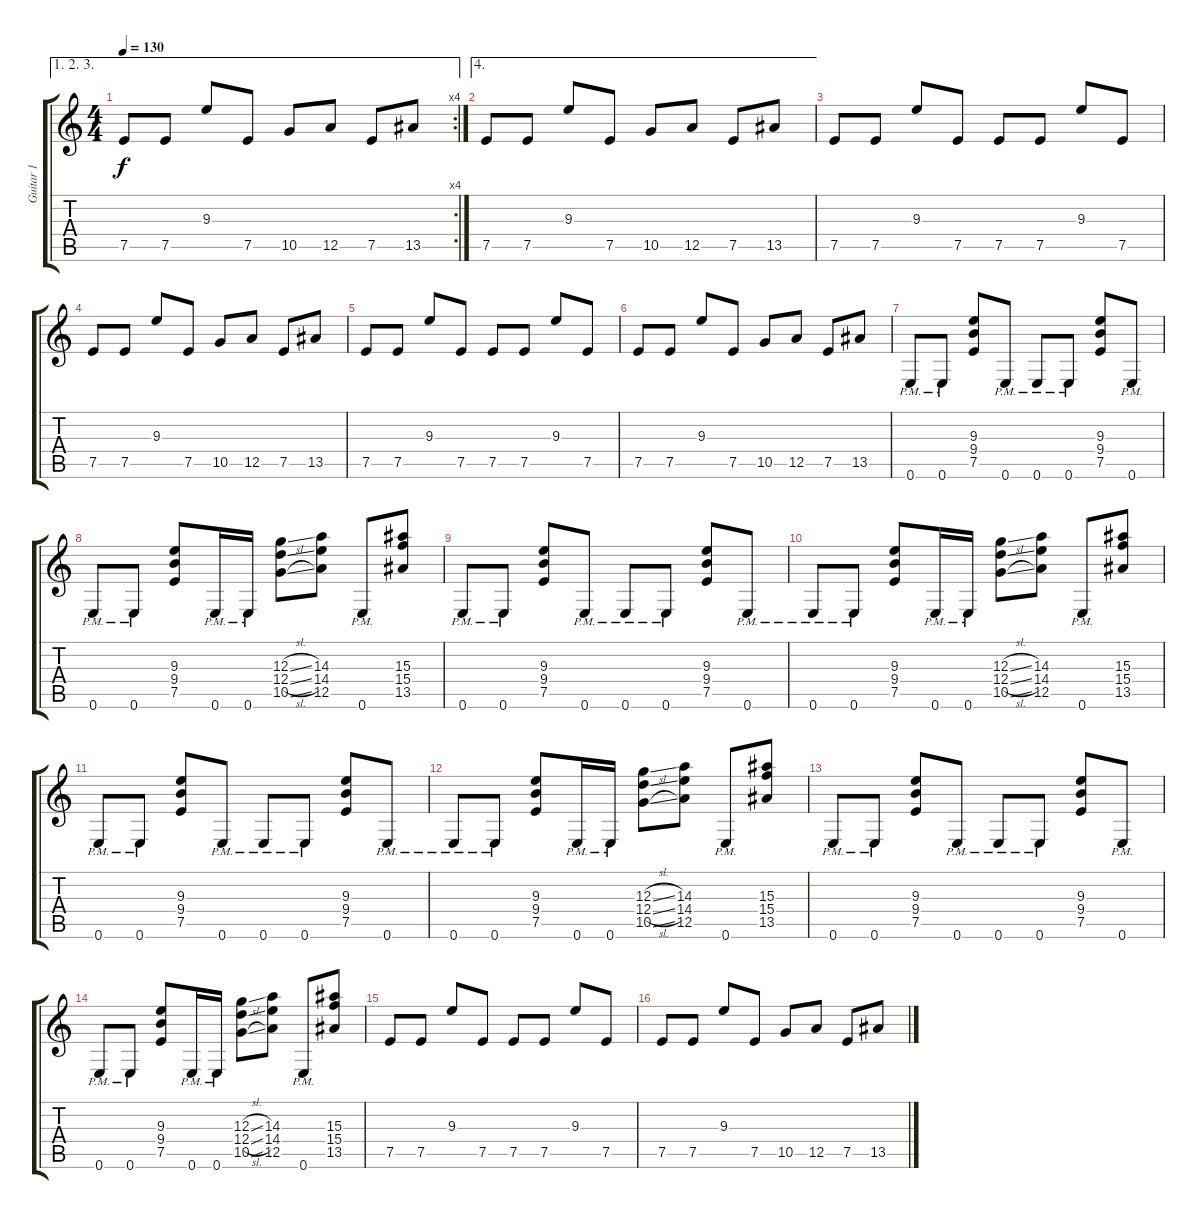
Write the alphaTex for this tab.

\track ("Guitar 1" "Guitar 1") {instrument distortionguitar}
\staff {score tabs}
\tuning (E4 B3 G3 D3 A2 E2) {hide}
\ae (1 2 3)
\rc 4
\ts (4 4)
\tempo 130
\clef g2
\ks c
7.5.8{dy f} 7.5.8 9.3.8 7.5.8 10.5.8 12.5.8 7.5.8 13.5.8 |
\ae 4
7.5.8 7.5.8 9.3.8 7.5.8 10.5.8 12.5.8 7.5.8 13.5.8 |
7.5.8 7.5.8 9.3.8 7.5.8 7.5.8 7.5.8 9.3.8 7.5.8 |
7.5.8 7.5.8 9.3.8 7.5.8 10.5.8 12.5.8 7.5.8 13.5.8 |
7.5.8 7.5.8 9.3.8 7.5.8 7.5.8 7.5.8 9.3.8 7.5.8 |
7.5.8 7.5.8 9.3.8 7.5.8 10.5.8 12.5.8 7.5.8 13.5.8 |
0.6{pm}.8 0.6{pm}.8 (9.3 9.4 7.5).8 0.6{pm}.8 0.6{pm}.8 0.6{pm}.8 (9.3 9.4 7.5).8 0.6{pm}.8 |
0.6{pm}.8 0.6{pm}.8 (9.3 9.4 7.5).8 0.6{pm}.16 0.6{pm}.16 (12.3{sl} 12.4{sl} 10.5{sl}).8 (14.3 14.4 12.5).8 0.6{pm}.8 (15.3 15.4 13.5).8 |
0.6{pm}.8 0.6{pm}.8 (9.3 9.4 7.5).8 0.6{pm}.8 0.6{pm}.8 0.6{pm}.8 (9.3 9.4 7.5).8 0.6{pm}.8 |
0.6{pm}.8 0.6{pm}.8 (9.3 9.4 7.5).8 0.6{pm}.16 0.6{pm}.16 (12.3{sl} 12.4{sl} 10.5{sl}).8 (14.3 14.4 12.5).8 0.6{pm}.8 (15.3 15.4 13.5).8 |
0.6{pm}.8 0.6{pm}.8 (9.3 9.4 7.5).8 0.6{pm}.8 0.6{pm}.8 0.6{pm}.8 (9.3 9.4 7.5).8 0.6{pm}.8 |
0.6{pm}.8 0.6{pm}.8 (9.3 9.4 7.5).8 0.6{pm}.16 0.6{pm}.16 (12.3{sl} 12.4{sl} 10.5{sl}).8 (14.3 14.4 12.5).8 0.6{pm}.8 (15.3 15.4 13.5).8 |
0.6{pm}.8 0.6{pm}.8 (9.3 9.4 7.5).8 0.6{pm}.8 0.6{pm}.8 0.6{pm}.8 (9.3 9.4 7.5).8 0.6{pm}.8 |
0.6{pm}.8 0.6{pm}.8 (9.3 9.4 7.5).8 0.6{pm}.16 0.6{pm}.16 (12.3{sl} 12.4{sl} 10.5{sl}).8 (14.3 14.4 12.5).8 0.6{pm}.8 (15.3 15.4 13.5).8 |
7.5.8{volume 5 instrument overdrivenguitar} 7.5.8 9.3.8 7.5.8 7.5.8 7.5.8 9.3.8 7.5.8 |
7.5.8 7.5.8 9.3.8 7.5.8 10.5.8 12.5.8 7.5.8 13.5.8
